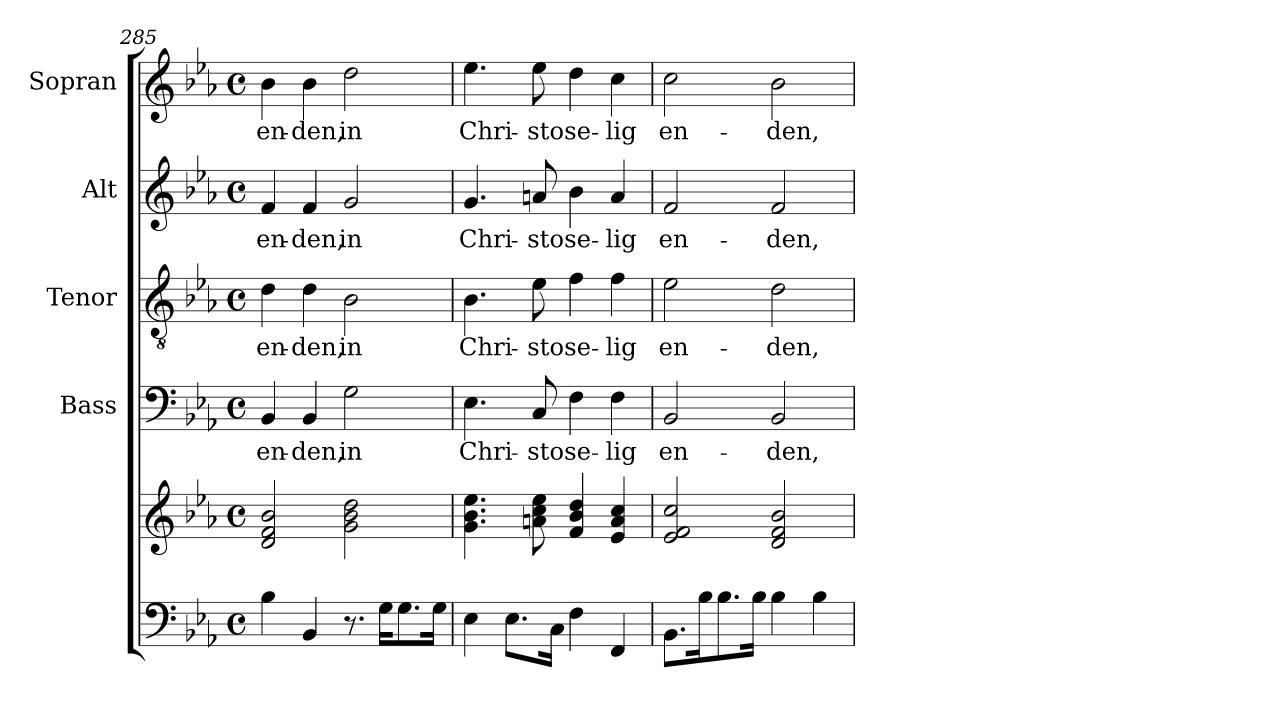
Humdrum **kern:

**kern	**kern	**kern	**text	**kern	**text	**kern	**text	**kern	**text
*part5	*part5	*part4	*part4	*part3	*part3	*part2	*part2	*part1	*part1
*staff6	*staff5	*staff4	*staff4	*staff3	*staff3	*staff2	*staff2	*staff1	*staff1
*	*	*I"Bass	*	*I"Tenor	*	*I"Alt	*	*I"Sopran	*
*	*	*I'B.	*	*I'T.	*	*I'A.	*	*I'S.	*
!!LO:LB:g=z
*clefF4	*clefG2	*clefF4	*	*clefGv2	*	*clefG2	*	*clefG2	*
*k[b-e-a-]	*k[b-e-a-]	*k[b-e-a-]	*	*k[b-e-a-]	*	*k[b-e-a-]	*	*k[b-e-a-]	*
*E-:	*E-:	*E-:	*	*E-:	*	*E-:	*	*E-:	*
*M4/4	*M4/4	*M4/4	*	*M4/4	*	*M4/4	*	*M4/4	*
*met(c)	*met(c)	*met(c)	*	*met(c)	*	*met(c)	*	*met(c)	*
=285	=285	=285	=285	=285	=285	=285	=285	=285	=285
!	!	!	!LO:LY:b	!	!LO:LY:b	!	!LO:LY:b	!	!LO:LY:b
4B-\	2d/ 2f/ 2b-/	4BB-/	en-	4d\	en-	4f/	en-	4b-\	en-
!	!	!	!LO:LY:b	!	!LO:LY:b	!	!LO:LY:b	!	!LO:LY:b
4BB-/	.	4BB-/	-den,	4d\	-den,	4f/	-den,	4b-\	-den,
!	!	!	!LO:LY:b	!	!LO:LY:b	!	!LO:LY:b	!	!LO:LY:b
8.r	2g\ 2b-\ 2dd\	2G\	in	2B-\	in	2g/	in	2dd\	in
16G\KL	.	.	.	.	.	.	.	.	.
8.G\	.	.	.	.	.	.	.	.	.
16G\Jk	.	.	.	.	.	.	.	.	.
=286	=286	=286	=286	=286	=286	=286	=286	=286	=286
!	!	!	!LO:LY:b	!	!LO:LY:b	!	!LO:LY:b	!	!LO:LY:b
4E-\	4.g\ 4.b-\ 4.ee-\	4.E-\	Chri-	4.B-\	Chri-	4.g/	Chri-	4.ee-\	Chri-
8.E-\L	.	.	.	.	.	.	.	.	.
!	!	!	!LO:LY:b	!	!LO:LY:b	!	!LO:LY:b	!	!LO:LY:b
.	8an\ 8cc\ 8ee-\	8C/	-sto	8e-\	-sto	8an/	-sto	8ee-\	-sto
16C\Jk	.	.	.	.	.	.	.	.	.
!	!	!	!LO:LY:b	!	!LO:LY:b	!	!LO:LY:b	!	!LO:LY:b
4F\	4f/ 4b-/ 4dd/	4F\	se-	4f\	se-	4b-\	se-	4dd\	se-
!	!	!	!LO:LY:b	!	!LO:LY:b	!	!LO:LY:b	!	!LO:LY:b
4FF/	4e-/ 4a/ 4cc/	4F\	-lig	4f\	-lig	4a/	-lig	4cc\	-lig
=287	=287	=287	=287	=287	=287	=287	=287	=287	=287
!	!	!	!LO:LY:b	!	!LO:LY:b	!	!LO:LY:b	!	!LO:LY:b
8.BB-\L	2e-/ 2f/ 2cc/	2BB-/	en-	2e-\	en-	2f/	en-	2cc\	en-
16B-\k	.	.	.	.	.	.	.	.	.
8.B-\	.	.	.	.	.	.	.	.	.
16B-\Jk	.	.	.	.	.	.	.	.	.
!	!	!	!LO:LY:b	!	!LO:LY:b	!	!LO:LY:b	!	!LO:LY:b
4B-\	2d/ 2f/ 2b-/	2BB-/	-den,	2d\	-den,	2f/	-den,	2b-\	-den,
4B-\	.	.	.	.	.	.	.	.	.
=	=	=	=	=	=	=	=	=	=
*-	*-	*-	*-	*-	*-	*-	*-	*-	*-
